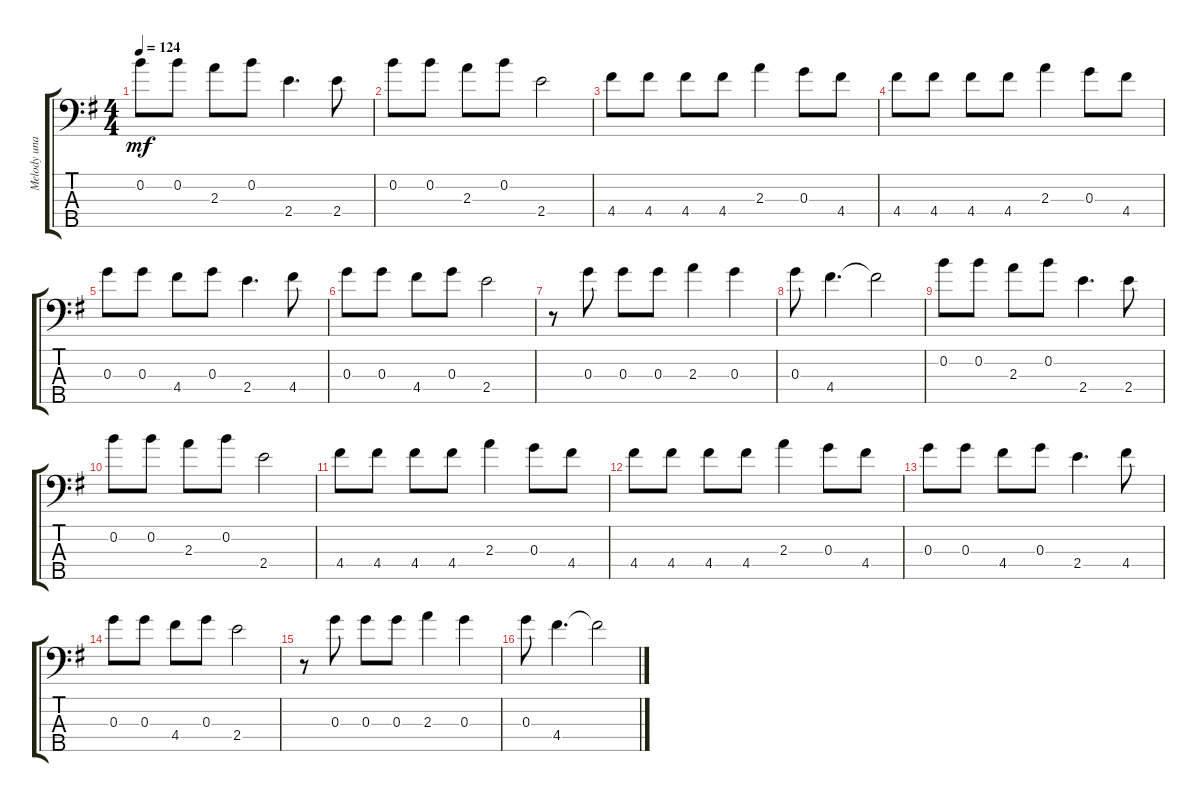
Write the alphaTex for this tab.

\track ("Melody unaltered" "Melody una") {mute instrument acousticguitarnylon}
\staff {score tabs}
\tuning (D4 B3 G3 D3 G4) {hide}
\ts (4 4)
\tempo 124
\clef f4
\ks g
0.2.8{dy mf instrument acousticguitarnylon} 0.2.8 2.3.8 0.2.8 2.4.4{d} 2.4.8 |
0.2.8 0.2.8 2.3.8 0.2.8 2.4.2 |
4.4.8 4.4.8 4.4.8 4.4.8 2.3.4 0.3.8 4.4.8 |
4.4.8 4.4.8 4.4.8 4.4.8 2.3.4 0.3.8 4.4.8 |
0.3.8 0.3.8 4.4.8 0.3.8 2.4.4{d} 4.4.8 |
0.3.8 0.3.8 4.4.8 0.3.8 2.4.2 |
r.8 0.3.8 0.3.8 0.3.8 2.3.4 0.3.4 |
0.3.8 4.4.4{d} 4.4{t}.2 |
0.2.8 0.2.8 2.3.8 0.2.8 2.4.4{d} 2.4.8 |
0.2.8 0.2.8 2.3.8 0.2.8 2.4.2 |
4.4.8 4.4.8 4.4.8 4.4.8 2.3.4 0.3.8 4.4.8 |
4.4.8 4.4.8 4.4.8 4.4.8 2.3.4 0.3.8 4.4.8 |
0.3.8 0.3.8 4.4.8 0.3.8 2.4.4{d} 4.4.8 |
0.3.8 0.3.8 4.4.8 0.3.8 2.4.2 |
r.8 0.3.8 0.3.8 0.3.8 2.3.4 0.3.4 |
0.3.8 4.4.4{d} 4.4{t}.2
